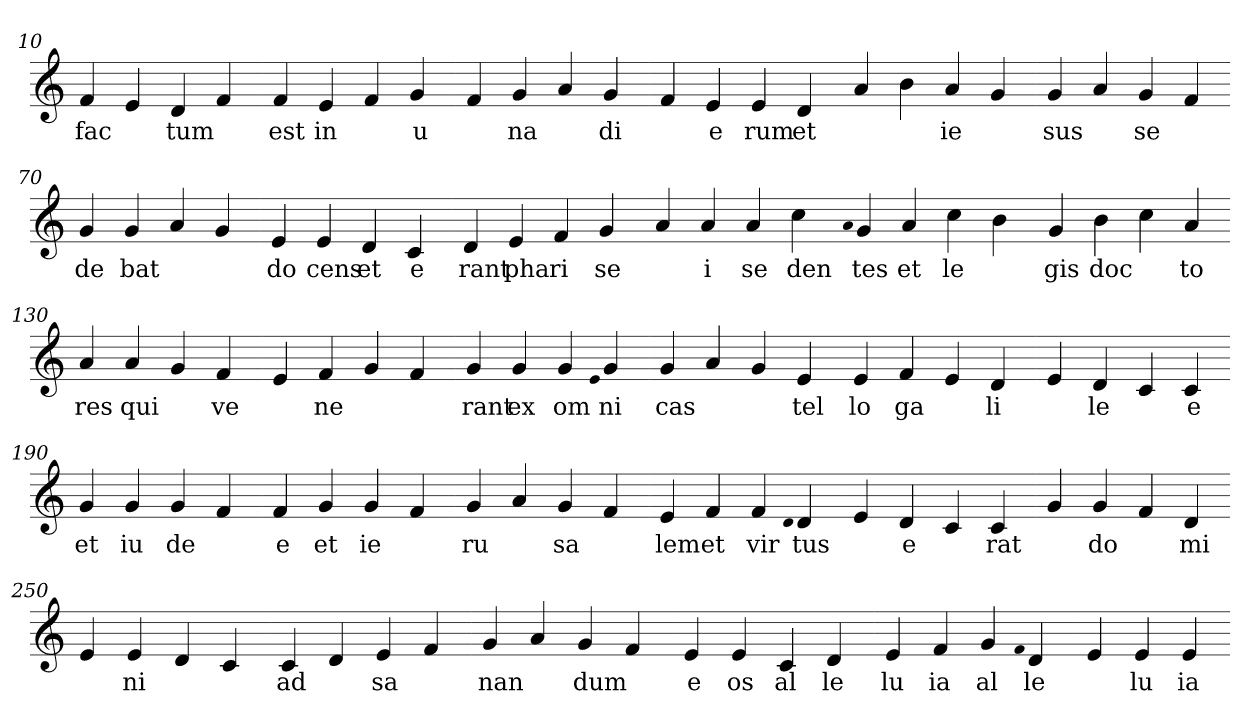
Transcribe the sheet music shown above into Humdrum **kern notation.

**kern	**text
*part1	*part1
*staff1	*staff1
*clefG2	*
=10.	=10.
4f	fac
4e	.
4d	tum
4f	.
=20.-	=20.-
4f	est
4e	in
4f	.
4g	u
=30.-	=30.-
4f	.
4g	na
4a	.
4g	di
=40.-	=40.-
4f	.
4e	e
4e	rum
4d	et
=50.-	=50.-
4a	.
4b	.
4a	ie
4g	.
=60.-	=60.-
4g	sus
4a	.
4g	se
4f	.
=70.-	=70.-
4g	de
4g	bat
4a	.
4g	.
=80.-	=80.-
4e	do
4e	cens
4d	et
4c	e
=90.-	=90.-
4d	rant
4e	pha
4f	ri
4g	se
=100.-	=100.-
4a	.
4a	i
4a	se
4cc	den
=110.-	=110.-
qqa	.
4g	tes
4a	et
4cc	le
4b	.
=120.-	=120.-
4g	gis
4b	doc
4cc	.
4a	to
=130.-	=130.-
4a	res
4a	qui
4g	.
4f	ve
=140.-	=140.-
4e	.
4f	ne
4g	.
4f	.
=150.-	=150.-
4g	rant
4g	ex
4g	om
qqe	.
4g	ni
=160.-	=160.-
4g	cas
4a	.
4g	.
4e	tel
=170.-	=170.-
4e	lo
4f	ga
4e	.
4d	li
=180.-	=180.-
4e	.
4d	le
4c	.
4c	e
=190.-	=190.-
4g	et
4g	iu
4g	de
4f	.
=200.-	=200.-
4f	e
4g	et
4g	ie
4f	.
=210.-	=210.-
4g	ru
4a	.
4g	sa
4f	.
=220.-	=220.-
4e	lem
4f	et
4f	vir
qqd	.
4d	tus
=230.-	=230.-
4e	.
4d	e
4c	.
4c	rat
=240.-	=240.-
4g	.
4g	do
4f	.
4d	mi
=250.-	=250.-
4e	.
4e	ni
4d	.
4c	.
=260.-	=260.-
4c	ad
4d	.
4e	sa
4f	.
=270.-	=270.-
4g	nan
4a	.
4g	dum
4f	.
=280.-	=280.-
4e	e
4e	os
4c	al
4d	le
=290.-	=290.-
4e	lu
4f	ia
4g	al
qqf	.
4d	le
=300.-	=300.-
4e	.
4e	lu
4e	ia
=-	=-
*-	*-
